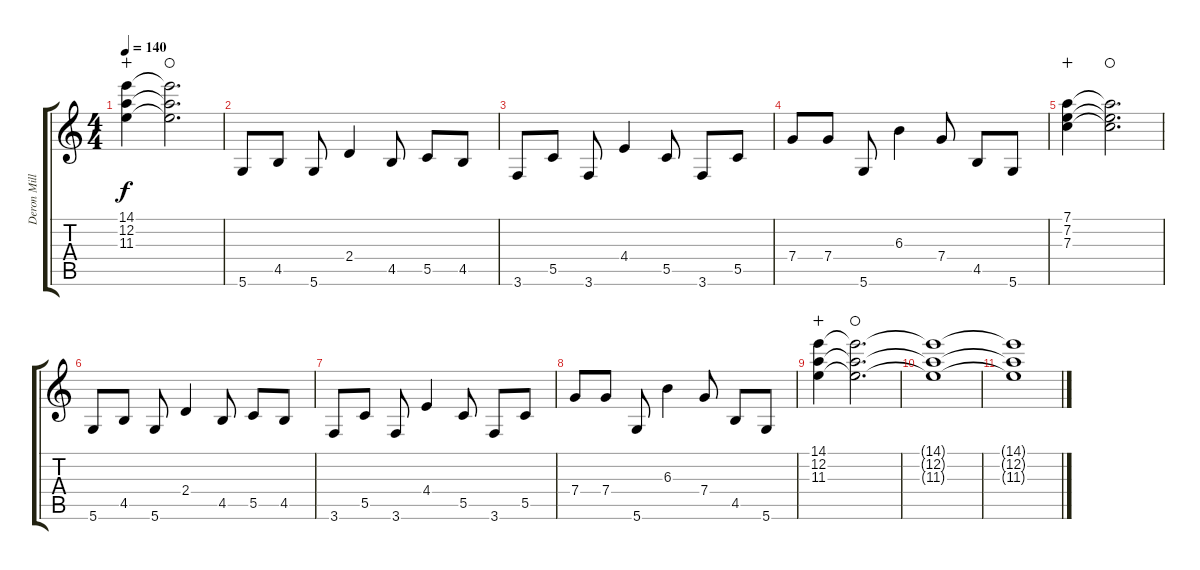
\track ("Deron Miller" "Deron Mill") {instrument distortionguitar}
\staff {score tabs}
\tuning (D4 A3 F3 C3 G2 D2) {hide}
\ts (4 4)
\tempo 140
\clef g2
\ks c
(14.1 12.2 11.3).4{dy f wahc} (14.1{t} 12.2{t} 11.3{t}).2{d waho} |
5.6.8 4.5.8 5.6.8 2.4.4 4.5.8 5.5.8 4.5.8 |
3.6.8 5.5.8 3.6.8 4.4.4 5.5.8 3.6.8 5.5.8 |
7.4.8 7.4.8 5.6.8 6.3.4 7.4.8 4.5.8 5.6.8 |
(7.1 7.2 7.3).4{wahc} (7.1{t} 7.2{t} 7.3{t}).2{d waho} |
5.6.8 4.5.8 5.6.8 2.4.4 4.5.8 5.5.8 4.5.8 |
3.6.8 5.5.8 3.6.8 4.4.4 5.5.8 3.6.8 5.5.8 |
7.4.8 7.4.8 5.6.8 6.3.4 7.4.8 4.5.8 5.6.8 |
(14.1 12.2 11.3).4{wahc} (14.1{t} 12.2{t} 11.3{t}).2{d waho} |
(14.1{t} 12.2{t} 11.3{t}).1 |
(14.1{t} 12.2{t} 11.3{t}).1
